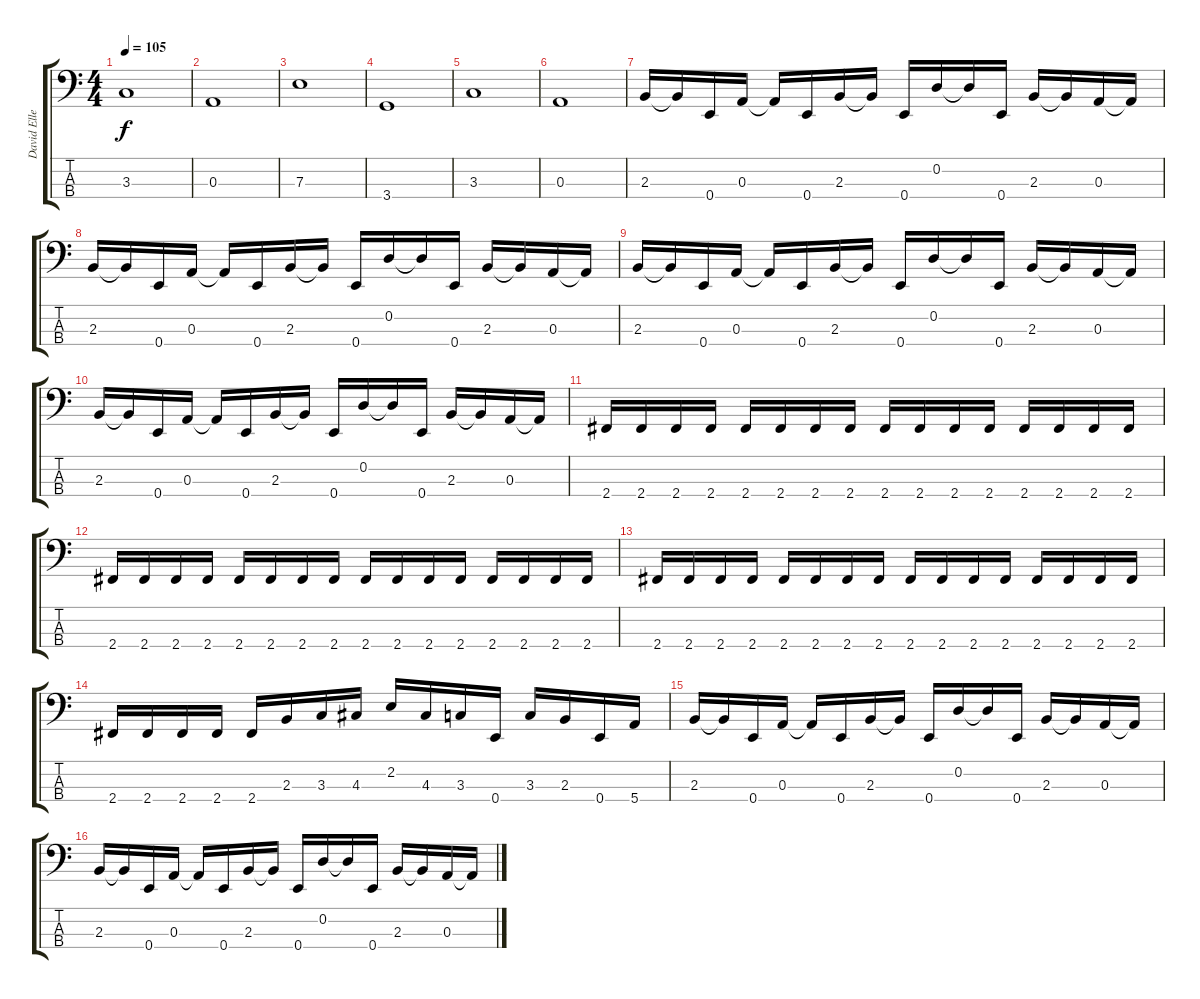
\track ("David Ellefson" "David Elle") {instrument electricbasspick}
\staff {score tabs}
\tuning (G2 D2 A1 E1) {hide}
\ts (4 4)
\tempo 105
\clef f4
\ks c
3.3.1{dy f} |
0.3.1 |
7.3.1 |
3.4.1 |
3.3.1 |
0.3.1 |
2.3.16 2.3{t}.16 0.4.16 0.3.16 0.3{t}.16 0.4.16 2.3.16 2.3{t}.16 0.4.16 0.2.16 0.2{t}.16 0.4.16 2.3.16 2.3{t}.16 0.3.16 0.3{t}.16 |
2.3.16 2.3{t}.16 0.4.16 0.3.16 0.3{t}.16 0.4.16 2.3.16 2.3{t}.16 0.4.16 0.2.16 0.2{t}.16 0.4.16 2.3.16 2.3{t}.16 0.3.16 0.3{t}.16 |
2.3.16 2.3{t}.16 0.4.16 0.3.16 0.3{t}.16 0.4.16 2.3.16 2.3{t}.16 0.4.16 0.2.16 0.2{t}.16 0.4.16 2.3.16 2.3{t}.16 0.3.16 0.3{t}.16 |
2.3.16 2.3{t}.16 0.4.16 0.3.16 0.3{t}.16 0.4.16 2.3.16 2.3{t}.16 0.4.16 0.2.16 0.2{t}.16 0.4.16 2.3.16 2.3{t}.16 0.3.16 0.3{t}.16 |
2.4.16 2.4.16 2.4.16 2.4.16 2.4.16 2.4.16 2.4.16 2.4.16 2.4.16 2.4.16 2.4.16 2.4.16 2.4.16 2.4.16 2.4.16 2.4.16 |
2.4.16 2.4.16 2.4.16 2.4.16 2.4.16 2.4.16 2.4.16 2.4.16 2.4.16 2.4.16 2.4.16 2.4.16 2.4.16 2.4.16 2.4.16 2.4.16 |
2.4.16 2.4.16 2.4.16 2.4.16 2.4.16 2.4.16 2.4.16 2.4.16 2.4.16 2.4.16 2.4.16 2.4.16 2.4.16 2.4.16 2.4.16 2.4.16 |
2.4.16 2.4.16 2.4.16 2.4.16 2.4.16 2.3.16 3.3.16 4.3.16 2.2.16 4.3.16 3.3.16 0.4.16 3.3.16 2.3.16 0.4.16 5.4.16 |
2.3.16 2.3{t}.16 0.4.16 0.3.16 0.3{t}.16 0.4.16 2.3.16 2.3{t}.16 0.4.16 0.2.16 0.2{t}.16 0.4.16 2.3.16 2.3{t}.16 0.3.16 0.3{t}.16 |
2.3.16 2.3{t}.16 0.4.16 0.3.16 0.3{t}.16 0.4.16 2.3.16 2.3{t}.16 0.4.16 0.2.16 0.2{t}.16 0.4.16 2.3.16 2.3{t}.16 0.3.16 0.3{t}.16
